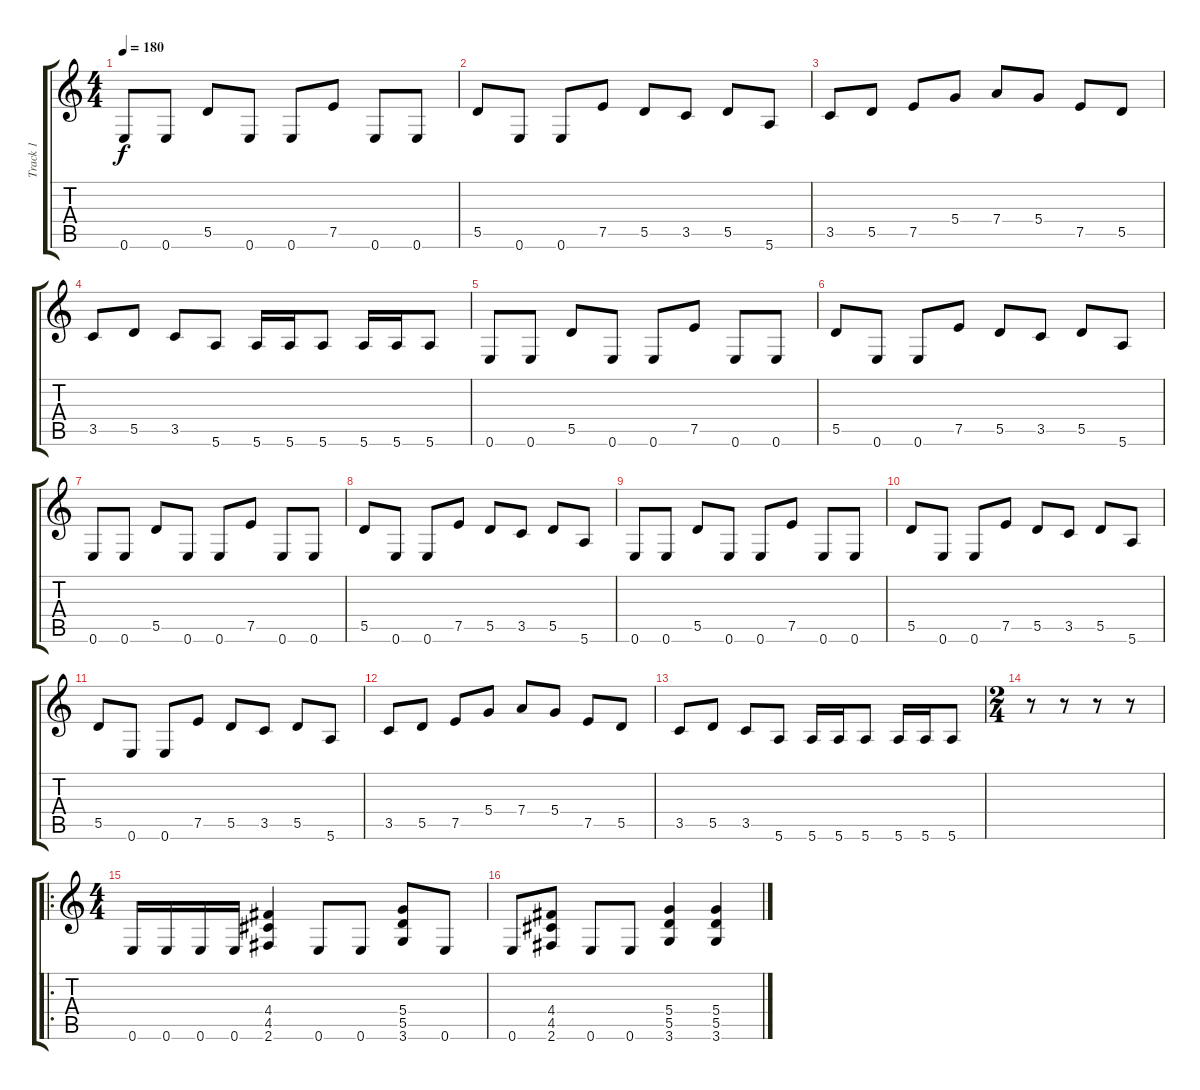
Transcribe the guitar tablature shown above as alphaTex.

\track ("Track 1" "Track 1") {instrument distortionguitar}
\staff {score tabs}
\tuning (E4 B3 G3 D3 A2 E2) {hide}
\ts (4 4)
\tempo 180
\clef g2
\ks c
0.6.8{dy f} 0.6.8 5.5.8 0.6.8 0.6.8 7.5.8 0.6.8 0.6.8 |
5.5.8 0.6.8 0.6.8 7.5.8 5.5.8 3.5.8 5.5.8 5.6.8 |
3.5.8 5.5.8 7.5.8 5.4.8 7.4.8 5.4.8 7.5.8 5.5.8 |
3.5.8 5.5.8 3.5.8 5.6.8 5.6.16 5.6.16 5.6.8 5.6.16 5.6.16 5.6.8 |
0.6.8 0.6.8 5.5.8 0.6.8 0.6.8 7.5.8 0.6.8 0.6.8 |
5.5.8 0.6.8 0.6.8 7.5.8 5.5.8 3.5.8 5.5.8 5.6.8 |
0.6.8 0.6.8 5.5.8 0.6.8 0.6.8 7.5.8 0.6.8 0.6.8 |
5.5.8 0.6.8 0.6.8 7.5.8 5.5.8 3.5.8 5.5.8 5.6.8 |
0.6.8 0.6.8 5.5.8 0.6.8 0.6.8 7.5.8 0.6.8 0.6.8 |
5.5.8 0.6.8 0.6.8 7.5.8 5.5.8 3.5.8 5.5.8 5.6.8 |
5.5.8 0.6.8 0.6.8 7.5.8 5.5.8 3.5.8 5.5.8 5.6.8 |
3.5.8 5.5.8 7.5.8 5.4.8 7.4.8 5.4.8 7.5.8 5.5.8 |
3.5.8 5.5.8 3.5.8 5.6.8 5.6.16 5.6.16 5.6.8 5.6.16 5.6.16 5.6.8 |
\ts (2 4)
r.8 r.8 r.8 r.8 |
\ro
\ts (4 4)
0.6.16 0.6.16 0.6.16 0.6.16 (4.4 4.5 2.6).4 0.6.8 0.6.8 (5.4 5.5 3.6).8 0.6.8 |
0.6.8 (4.4 4.5 2.6).8 0.6.8 0.6.8 (5.4 5.5 3.6).4 (5.4 5.5 3.6).4
